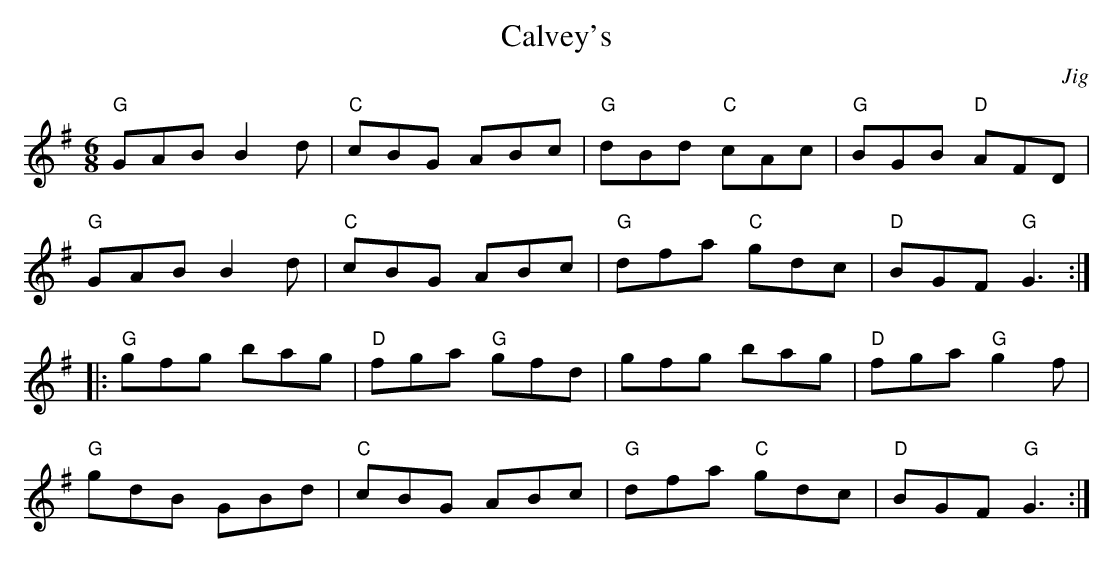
X:1
T:Calvey's
M:6/8
L:1/8
C:Jig
K:GMaj
"G"GAB B2d| "C"cBG ABc | "G"dBd "C"cAc | "G"BGB "D"AFD |
"G"GAB B2d | "C"cBG ABc | "G"dfa "C"gdc | "D"BGF "G"G3 :|
|: "G"gfg bag | "D"fga "G"gfd | gfg bag | "D"fga "G"g2f |
"G"gdB GBd | "C"cBG ABc | "G"dfa "C"gdc | "D"BGF "G"G3 :|]
